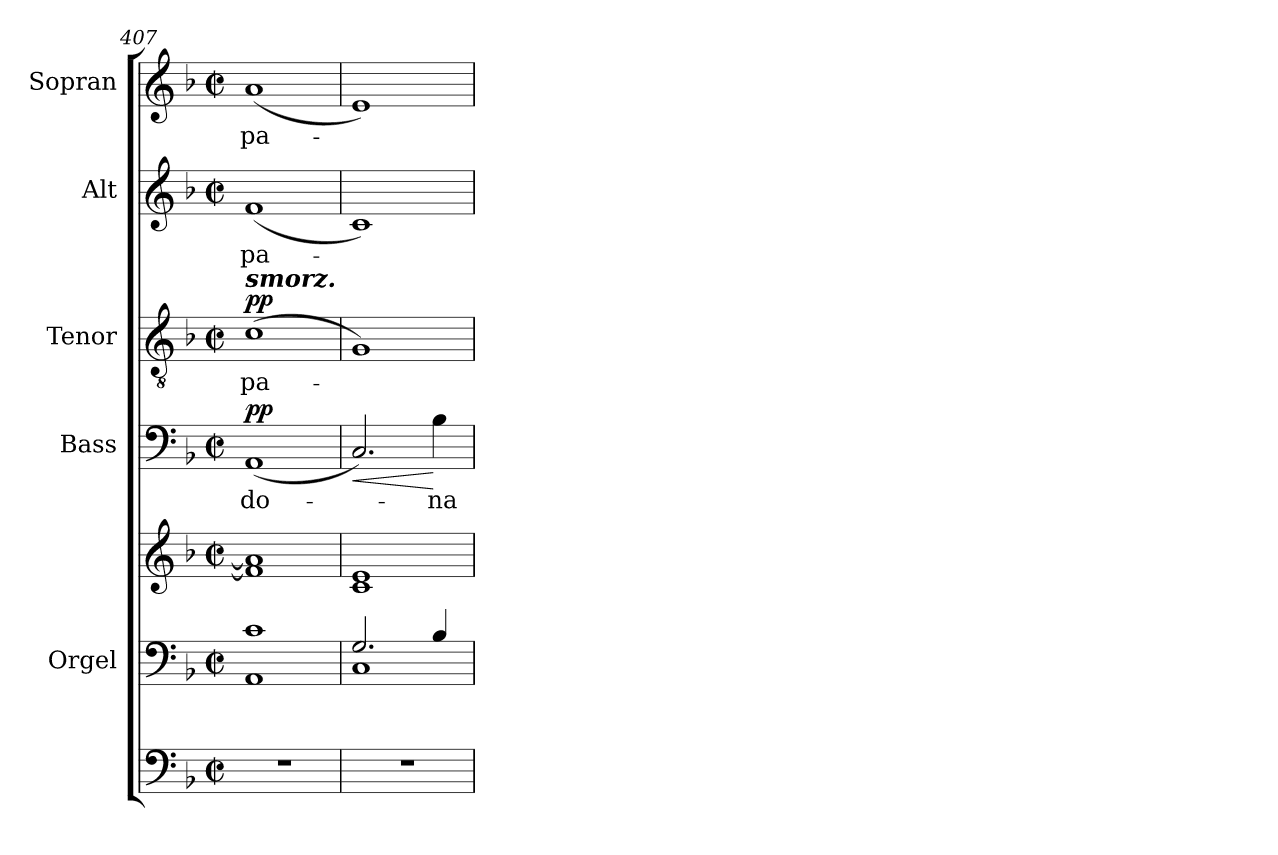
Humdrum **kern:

**kern	**kern	**kern	**kern	**text	**dynam	**kern	**text	**dynam	**kern	**text	**kern	**text
*part6	*part5	*part5	*part4	*part4	*part4	*part3	*part3	*part3	*part2	*part2	*part1	*part1
*staff7	*staff6	*staff5	*staff4	*staff4	*staff4	*staff3	*staff3	*staff3	*staff2	*staff2	*staff1	*staff1
*	*I"Orgel	*	*I"Bass	*	*	*I"Tenor	*	*	*I"Alt	*	*I"Sopran	*
*	*I'Org.	*	*I'B	*	*	*I'T	*	*	*I'A	*	*I'S	*
*clefF4	*clefF4	*clefG2	*clefF4	*	*	*clefGv2	*	*	*clefG2	*	*clefG2	*
*ITrd7c12	*	*	*	*	*	*	*	*	*	*	*	*
*k[b-]	*k[b-]	*k[b-]	*k[b-]	*	*	*k[b-]	*	*	*k[b-]	*	*k[b-]	*
*F:	*F:	*F:	*F:	*	*	*F:	*	*	*F:	*	*F:	*
*M2/2	*M2/2	*M2/2	*M2/2	*	*	*M2/2	*	*	*M2/2	*	*M2/2	*
*met(c|)	*met(c|)	*met(c|)	*met(c|)	*	*	*met(c|)	*	*	*met(c|)	*	*met(c|)	*
=407	=407	=407	=407	=407	=407	=407	=407	=407	=407	=407	=407	=407
*	*^	*	*	*	*	*	*	*	*	*	*	*
!	!	!	!	!	!	!	!LO:TX:a:Bi:t=smorz.	!	!	!	!	!	!
!	!	!	!	!	!LO:LY:b	!LO:DY:a	!	!LO:LY:b	!LO:DY:a	!	!LO:LY:b	!	!LO:LY:b
1r	1c	1AA	1f] 1a]	(<1AA	do-	pp	(>1c	pa-	pp	(<1f	pa-	(<1a	pa-
=408	=408	=408	=408	=408	=408	=408	=408	=408	=408	=408	=408	=408	=408
!	!	!	!	!	!	!LO:HP:b	!	!	!	!	!	!	!
1r	2.G/	1C	1c 1e	2.C/)	.	<	1G)	.	.	1c)	.	1e)	.
!	!	!	!	!	!LO:LY:b	!	!	!	!	!	!	!	!
.	4B-/	.	.	4B-\	-na	[	.	.	.	.	.	.	.
*	*v	*v	*	*	*	*	*	*	*	*	*	*	*
=	=	=	=	=	=	=	=	=	=	=	=	=
*-	*-	*-	*-	*-	*-	*-	*-	*-	*-	*-	*-	*-
